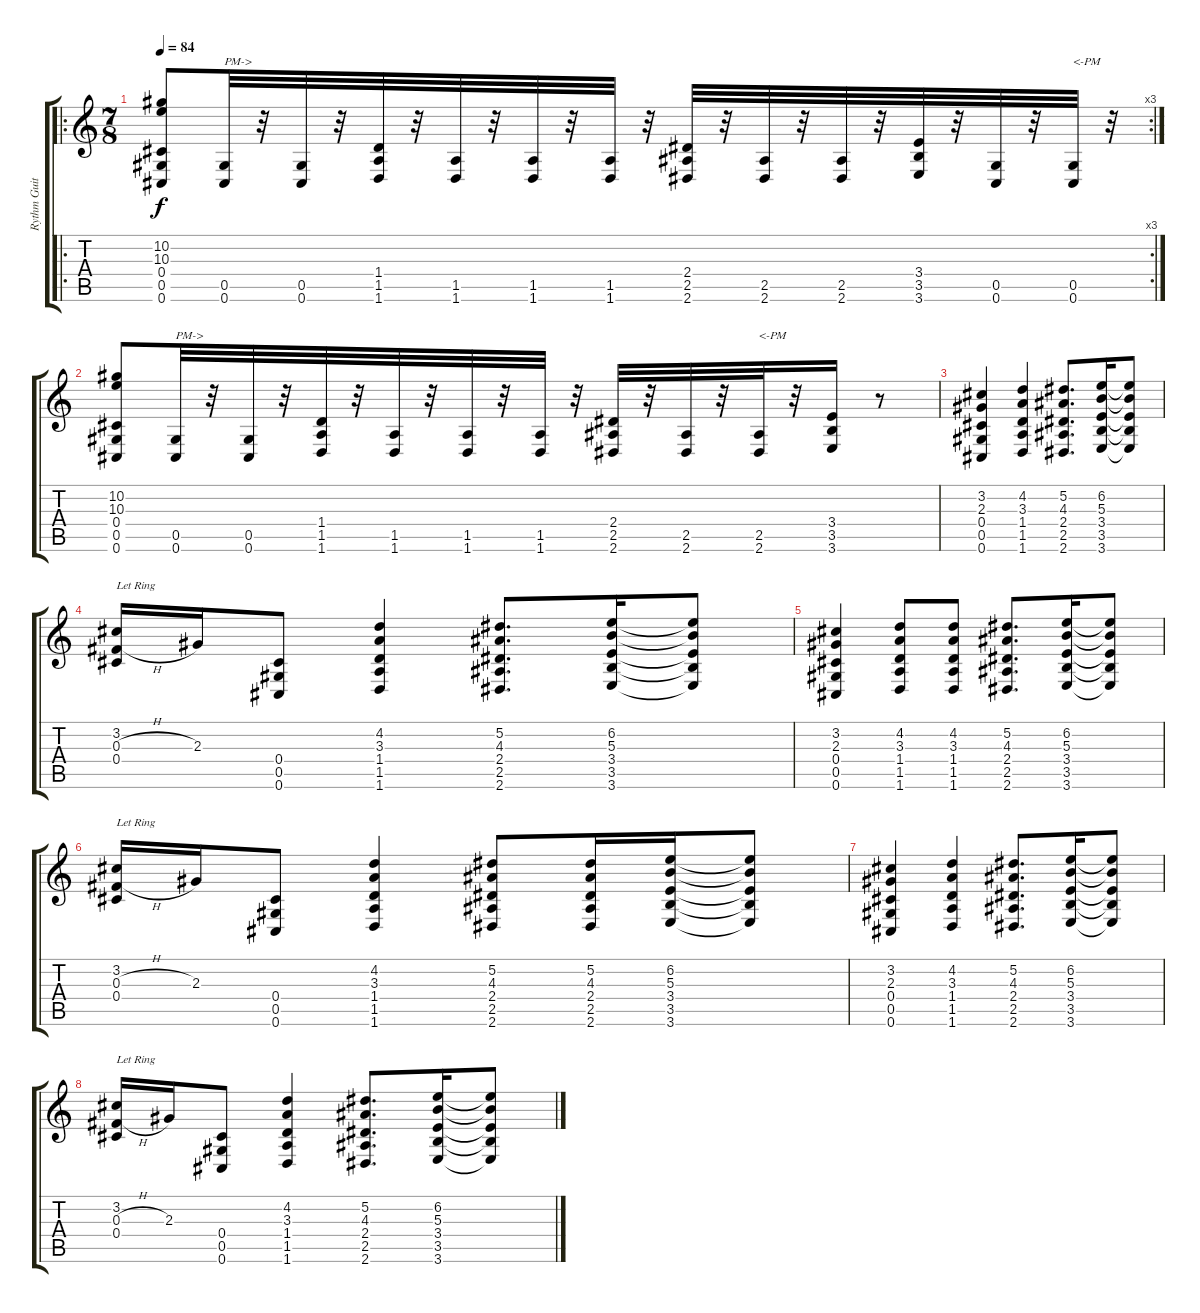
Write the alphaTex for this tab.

\track ("Rythm Guitar 1" "Rythm Guit") {instrument overdrivenguitar}
\staff {score tabs}
\tuning (Eb4 Bb3 Gb3 Db3 Ab2 Db2) {hide}
\ro
\rc 3
\ts (7 8)
\tempo 84
\clef g2
\ks c
(10.2 10.3 0.4 0.5 0.6).8{dy f instrument overdrivenguitar} (0.5 0.6).32{txt "PM->"} r.32 (0.5 0.6).32 r.32 (1.4 1.5 1.6).32 r.32 (1.5 1.6).32 r.32 (1.5 1.6).32 r.32 (1.5 1.6).32 r.32 (2.4 2.5 2.6).32 r.32 (2.5 2.6).32 r.32 (2.5 2.6).32 r.32 (3.4 3.5 3.6).32 r.32 (0.5 0.6).32 r.32 (0.5 0.6).32{txt "<-PM"} r.32 |
(10.2 10.3 0.4 0.5 0.6).8 (0.5 0.6).32{txt "PM->"} r.32 (0.5 0.6).32 r.32 (1.4 1.5 1.6).32 r.32 (1.5 1.6).32 r.32 (1.5 1.6).32 r.32 (1.5 1.6).32 r.32 (2.4 2.5 2.6).32 r.32 (2.5 2.6).32 r.32 (2.5 2.6).32{txt "<-PM"} r.32 (3.4 3.5 3.6).16 r.8 |
(3.2 2.3 0.4 0.5 0.6).4 (4.2 3.3 1.4 1.5 1.6).4 (5.2 4.3 2.4 2.5 2.6).8{d} (6.2 5.3 3.4 3.5 3.6).16 (6.2{t} 5.3{t} 3.4{t} 3.5{t} 3.6{t}).8 |
(3.2 0.3{h} 0.4).16{txt "Let Ring"} 2.3.16 (0.4 0.5 0.6).8 (4.2 3.3 1.4 1.5 1.6).4 (5.2 4.3 2.4 2.5 2.6).8{d} (6.2 5.3 3.4 3.5 3.6).16 (6.2{t} 5.3{t} 3.4{t} 3.5{t} 3.6{t}).8 |
(3.2 2.3 0.4 0.5 0.6).4 (4.2 3.3 1.4 1.5 1.6).8 (4.2 3.3 1.4 1.5 1.6).8 (5.2 4.3 2.4 2.5 2.6).8{d} (6.2 5.3 3.4 3.5 3.6).16 (6.2{t} 5.3{t} 3.4{t} 3.5{t} 3.6{t}).8 |
(3.2 0.3{h} 0.4).16{txt "Let Ring"} 2.3.16 (0.4 0.5 0.6).8 (4.2 3.3 1.4 1.5 1.6).4 (5.2 4.3 2.4 2.5 2.6).8 (5.2 4.3 2.4 2.5 2.6).16 (6.2 5.3 3.4 3.5 3.6).16 (6.2{t} 5.3{t} 3.4{t} 3.5{t} 3.6{t}).8 |
(3.2 2.3 0.4 0.5 0.6).4 (4.2 3.3 1.4 1.5 1.6).4 (5.2 4.3 2.4 2.5 2.6).8{d} (6.2 5.3 3.4 3.5 3.6).16 (6.2{t} 5.3{t} 3.4{t} 3.5{t} 3.6{t}).8 |
(3.2 0.3{h} 0.4).16{txt "Let Ring"} 2.3.16 (0.4 0.5 0.6).8 (4.2 3.3 1.4 1.5 1.6).4 (5.2 4.3 2.4 2.5 2.6).8{d} (6.2 5.3 3.4 3.5 3.6).16 (6.2{t} 5.3{t} 3.4{t} 3.5{t} 3.6{t}).8
